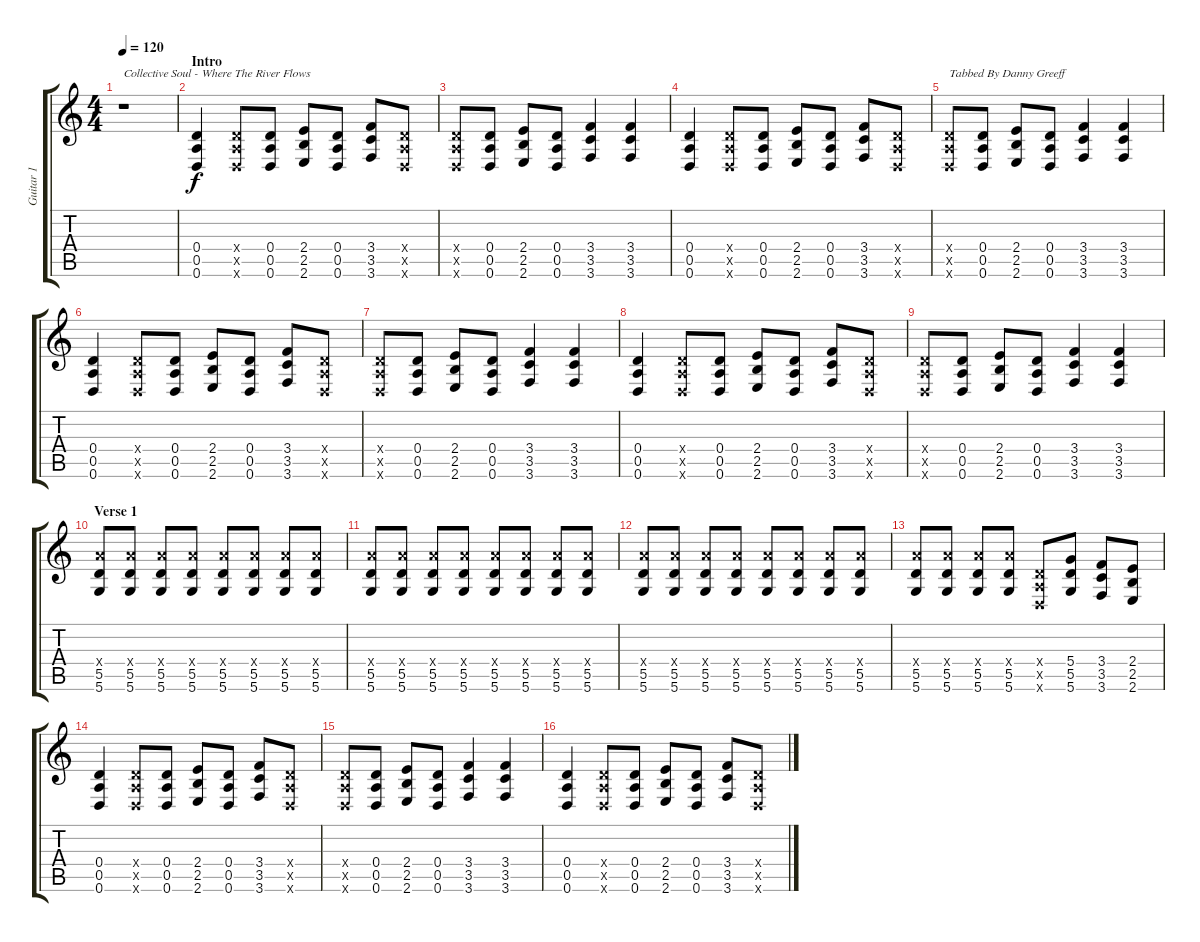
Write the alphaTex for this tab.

\track ("Guitar 1" "Guitar 1") {instrument distortionguitar}
\staff {score tabs}
\tuning (E4 B3 G3 D3 A2 D2) {hide}
\ts (4 4)
\tempo 120
\clef g2
\ks c
r.1{txt "Collective Soul - Where The River Flows" dy f instrument distortionguitar} |
\section ("" "Intro")
(0.4 0.5 0.6).4 (0.4{x} 0.5{x} 0.6{x}).8 (0.4 0.5 0.6).8 (2.4 2.5 2.6).8 (0.4 0.5 0.6).8 (3.4 3.5 3.6).8 (0.4{x} 0.5{x} 0.6{x}).8 |
(0.4{x} 0.5{x} 0.6{x}).8 (0.4 0.5 0.6).8 (2.4 2.5 2.6).8 (0.4 0.5 0.6).8 (3.4 3.5 3.6).4 (3.4 3.5 3.6).4 |
(0.4 0.5 0.6).4 (0.4{x} 0.5{x} 0.6{x}).8 (0.4 0.5 0.6).8 (2.4 2.5 2.6).8 (0.4 0.5 0.6).8 (3.4 3.5 3.6).8 (0.4{x} 0.5{x} 0.6{x}).8 |
(0.4{x} 0.5{x} 0.6{x}).8{txt "Tabbed By Danny Greeff"} (0.4 0.5 0.6).8 (2.4 2.5 2.6).8 (0.4 0.5 0.6).8 (3.4 3.5 3.6).4 (3.4 3.5 3.6).4 |
(0.4 0.5 0.6).4 (0.4{x} 0.5{x} 0.6{x}).8 (0.4 0.5 0.6).8 (2.4 2.5 2.6).8 (0.4 0.5 0.6).8 (3.4 3.5 3.6).8 (0.4{x} 0.5{x} 0.6{x}).8 |
(0.4{x} 0.5{x} 0.6{x}).8 (0.4 0.5 0.6).8 (2.4 2.5 2.6).8 (0.4 0.5 0.6).8 (3.4 3.5 3.6).4 (3.4 3.5 3.6).4 |
(0.4 0.5 0.6).4 (0.4{x} 0.5{x} 0.6{x}).8 (0.4 0.5 0.6).8 (2.4 2.5 2.6).8 (0.4 0.5 0.6).8 (3.4 3.5 3.6).8 (0.4{x} 0.5{x} 0.6{x}).8 |
(0.4{x} 0.5{x} 0.6{x}).8 (0.4 0.5 0.6).8 (2.4 2.5 2.6).8 (0.4 0.5 0.6).8 (3.4 3.5 3.6).4 (3.4 3.5 3.6).4 |
\section ("" "Verse 1")
(7.4{x} 5.5 5.6).8 (7.4{x} 5.5 5.6).8 (7.4{x} 5.5 5.6).8 (7.4{x} 5.5 5.6).8 (7.4{x} 5.5 5.6).8 (7.4{x} 5.5 5.6).8 (7.4{x} 5.5 5.6).8 (7.4{x} 5.5 5.6).8 |
(7.4{x} 5.5 5.6).8 (7.4{x} 5.5 5.6).8 (7.4{x} 5.5 5.6).8 (7.4{x} 5.5 5.6).8 (7.4{x} 5.5 5.6).8 (7.4{x} 5.5 5.6).8 (7.4{x} 5.5 5.6).8 (7.4{x} 5.5 5.6).8 |
(7.4{x} 5.5 5.6).8 (7.4{x} 5.5 5.6).8 (7.4{x} 5.5 5.6).8 (7.4{x} 5.5 5.6).8 (7.4{x} 5.5 5.6).8 (7.4{x} 5.5 5.6).8 (7.4{x} 5.5 5.6).8 (7.4{x} 5.5 5.6).8 |
(7.4{x} 5.5 5.6).8 (7.4{x} 5.5 5.6).8 (7.4{x} 5.5 5.6).8 (7.4{x} 5.5 5.6).8 (0.4{x} 0.5{x} 0.6{x}).8 (5.4 5.5 5.6).8 (3.4 3.5 3.6).8 (2.4 2.5 2.6).8 |
(0.4 0.5 0.6).4 (0.4{x} 0.5{x} 0.6{x}).8 (0.4 0.5 0.6).8 (2.4 2.5 2.6).8 (0.4 0.5 0.6).8 (3.4 3.5 3.6).8 (0.4{x} 0.5{x} 0.6{x}).8 |
(0.4{x} 0.5{x} 0.6{x}).8 (0.4 0.5 0.6).8 (2.4 2.5 2.6).8 (0.4 0.5 0.6).8 (3.4 3.5 3.6).4 (3.4 3.5 3.6).4 |
(0.4 0.5 0.6).4 (0.4{x} 0.5{x} 0.6{x}).8 (0.4 0.5 0.6).8 (2.4 2.5 2.6).8 (0.4 0.5 0.6).8 (3.4 3.5 3.6).8 (0.4{x} 0.5{x} 0.6{x}).8
